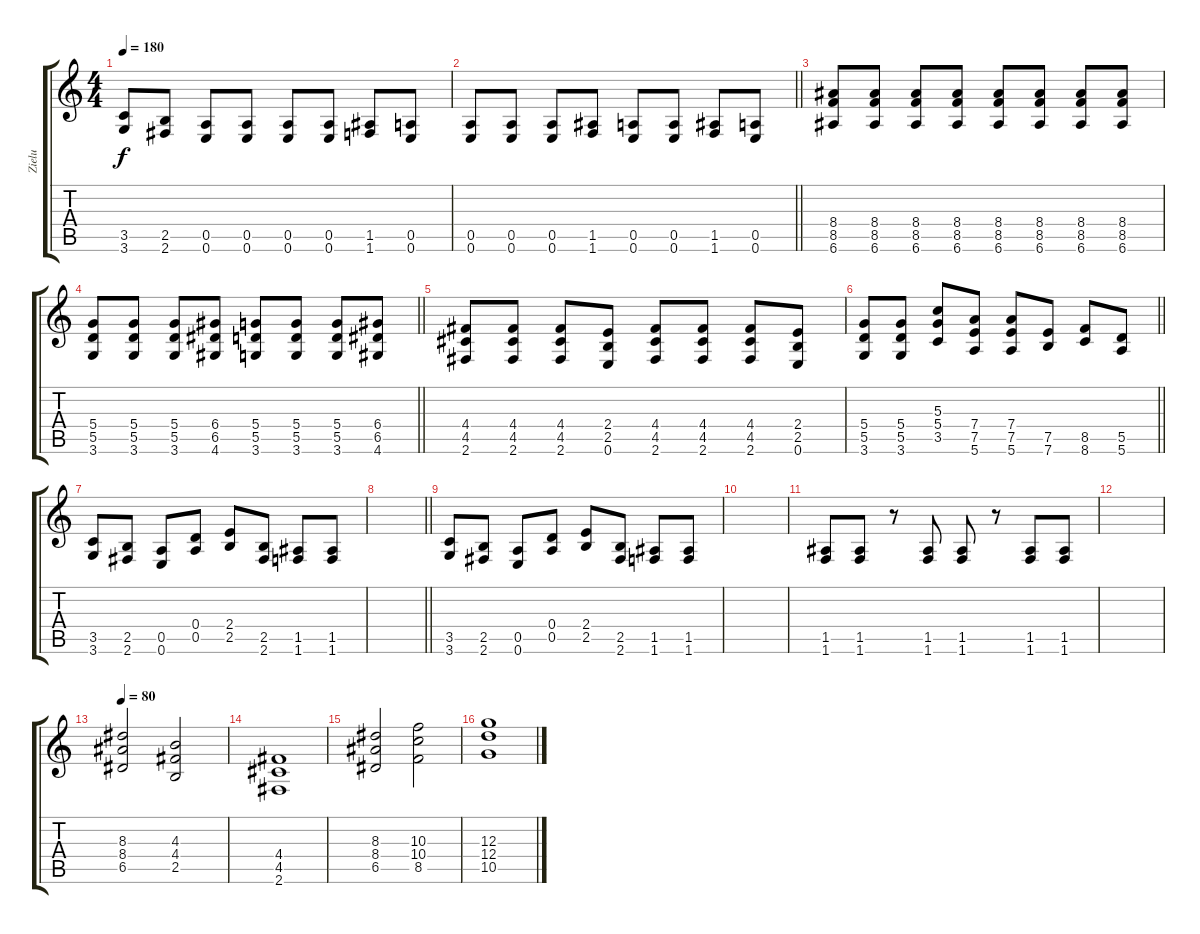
\track ("Zielu" "Zielu") {instrument distortionguitar}
\staff {score tabs}
\tuning (E4 B3 G3 D3 A2 E2) {hide}
\ts (4 4)
\tempo 180
\clef g2
\ks c
(3.5 3.6).8{dy f} (2.5 2.6).8 (0.5 0.6).8 (0.5 0.6).8 (0.5 0.6).8 (0.5 0.6).8 (1.5 1.6).8 (0.5 0.6).8 |
\barLineRight lightlight
(0.5 0.6).8 (0.5 0.6).8 (0.5 0.6).8 (1.5 1.6).8 (0.5 0.6).8 (0.5 0.6).8 (1.5 1.6).8 (0.5 0.6).8 |
(8.4 8.5 6.6).8 (8.4 8.5 6.6).8 (8.4 8.5 6.6).8 (8.4 8.5 6.6).8 (8.4 8.5 6.6).8 (8.4 8.5 6.6).8 (8.4 8.5 6.6).8 (8.4 8.5 6.6).8 |
\barLineRight lightlight
(5.4 5.5 3.6).8 (5.4 5.5 3.6).8 (5.4 5.5 3.6).8 (6.4 6.5 4.6).8 (5.4 5.5 3.6).8 (5.4 5.5 3.6).8 (5.4 5.5 3.6).8 (6.4 6.5 4.6).8 |
(4.4 4.5 2.6).8 (4.4 4.5 2.6).8 (4.4 4.5 2.6).8 (2.4 2.5 0.6).8 (4.4 4.5 2.6).8 (4.4 4.5 2.6).8 (4.4 4.5 2.6).8 (2.4 2.5 0.6).8 |
\barLineRight lightlight
(5.4 5.5 3.6).8 (5.4 5.5 3.6).8 (5.3 5.4 3.5).8 (7.4 7.5 5.6).8 (7.4 7.5 5.6).8 (7.5 7.6).8 (8.5 8.6).8 (5.5 5.6).8 |
(3.5 3.6).8 (2.5 2.6).8 (0.5 0.6).8 (0.4 0.5).8 (2.4 2.5).8 (2.5 2.6).8 (1.5 1.6).8 (1.5 1.6).8 |
\barLineRight lightlight
|
(3.5 3.6).8 (2.5 2.6).8 (0.5 0.6).8 (0.4 0.5).8 (2.4 2.5).8 (2.5 2.6).8 (1.5 1.6).8 (1.5 1.6).8 |
|
(1.5 1.6).8 (1.5 1.6).8 r.8 (1.5 1.6).8 (1.5 1.6).8 r.8 (1.5 1.6).8 (1.5 1.6).8 |
|
\tempo 80
(8.3 8.4 6.5).2 (4.3 4.4 2.5).2 |
(4.4 4.5 2.6).1 |
(8.3 8.4 6.5).2 (10.3 10.4 8.5).2 |
(12.3 12.4 10.5).1
